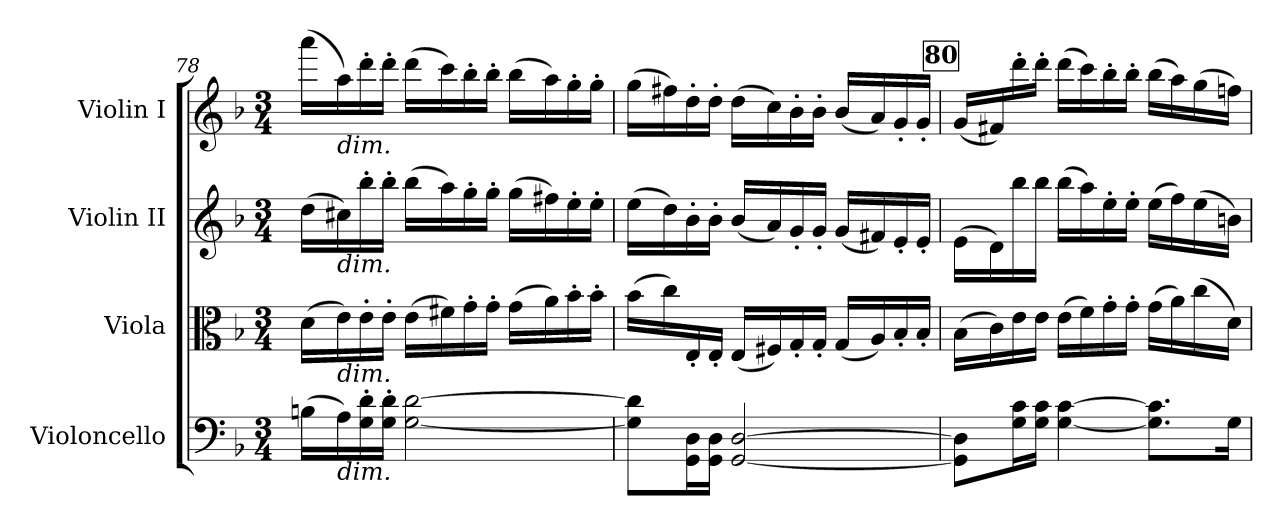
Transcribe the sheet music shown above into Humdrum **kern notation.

**kern	**kern	**kern	**kern
*part4	*part3	*part2	*part1
*staff4	*staff3	*staff2	*staff1
*I"Violoncello	*I"Viola	*I"Violin II	*I"Violin I
*I'Vc	*I'Vla	*I'Vln	*I'Vln
*clefF4	*clefC3	*clefG2	*clefG2
*k[b-]	*k[b-]	*k[b-]	*k[b-]
*M3/4	*M3/4	*M3/4	*M3/4
=78	=78	=78	=78
(>16Bn\LL	(>16d\LL	(>16dd\LL	(>16aaa\LL
!	!	!	!LO:TX:b:i:t=dim.
!	!	!LO:TX:b:i:t=dim.	!
!	!LO:TX:b:i:t=dim.	!	!
!LO:TX:b:i:t=dim.	!	!	!
16A\)	16e\)	16cc#X\)	16aa\)
16G\' 16d\'	16e'\	16bb-'\	16ddd'\
16G\' 16d\'JJ	16e'\JJ	16bb-'\JJ	16ddd'\JJ
[2G\ [2d\	(>16e\LL	(>16bb-\LL	(>16ddd\LL
.	16f#X\)	16aa\)	16ccc\)
.	16g'\	16gg'\	16bb-'\
.	16g'\JJ	16gg'\JJ	16bb-'\JJ
.	(>16g\LL	(>16gg\LL	(>16bb-\LL
.	16a\)	16ff#X\)	16aa\)
.	16b-'\	16ee'\	16gg'\
.	16b-'\JJ	16ee'\JJ	16gg'\JJ
!!LO:PB:g=z
=79	=79	=79	=79
8G\] 8d\]L	(>16b-\LL	(>16ee\LL	(>16gg\LL
.	16cc\)	16dd\)	16ff#X\)
16GG\ 16D\L	16E'/	16b-'\	16dd'\
16GG\ 16D\JJ	16E'/JJ	16b-'\JJ	16dd'\JJ
[2GG/ [2D/	(<16E/LL	(<16b-/LL	(>16dd\LL
.	16F#X/)	16a/)	16cc\)
.	16G'/	16g'/	16b-'\
.	16G'/JJ	16g'/JJ	16b-'\JJ
.	(<16G/LL	(<16g/LL	(<16b-/LL
.	16A/)	16f#X/)	16a/)
.	16B-'/	16e'/	16g'/
.	16B-'/JJ	16e'/JJ	16g'/JJ
!!LO:REH:place=s1:a:B:fs=14:t=80
=80	=80	=80	=80
8GG\] 8D\]L	(>16B-\LL	(>16e\LL	(<16g/LL
.	16c\)	16d\)	16f#X/)
16G\ 16c\L	16e\	16bb-\	16ddd'\
16G\ 16c\JJ	16e\JJ	16bb-\JJ	16ddd'\JJ
[4G\ [4c\	(>16e\LL	(>16bb-\LL	(>16ddd\LL
.	16f\)	16aa\)	16ccc\)
.	16g'\	16ee'\	16bb-'\
.	16g'\JJ	16ee'\JJ	16bb-'\JJ
8.G\] 8.c\]L	(>16g\LL	(>16ee\LL	(>16bb-\LL
.	16a\)	16ff\)	16aa\)
.	(>16cc\	(>16ee\	(>16gg\
16G\Jk	16d\JJ)	16bn\JJ)	16ffn\JJ)
=	=	=	=
*-	*-	*-	*-
